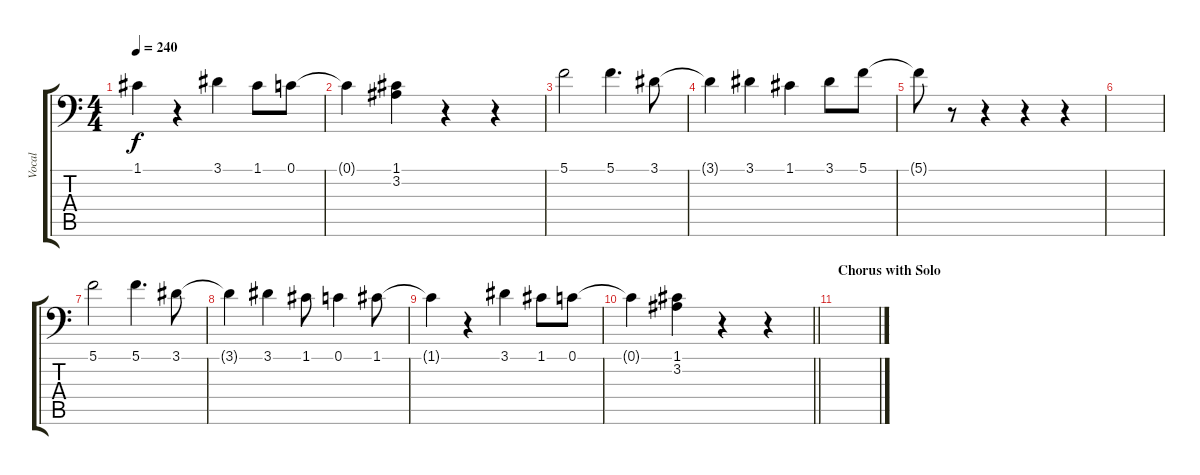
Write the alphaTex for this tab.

\track ("Vocal" "Vocal") {instrument violin}
\staff {score tabs}
\tuning (C4 G3 Eb3 Bb2 F2 Bb1) {hide}
\ts (4 4)
\tempo 240
\clef f4
\ks c
1.1{t}.4{dy f} r.4 3.1.4 1.1.8 0.1.8 |
0.1{t}.4 (1.1 3.2).4 r.4 r.4 |
5.1.2 5.1.4{d} 3.1.8 |
3.1{t}.4 3.1.4 1.1.4 3.1.8 5.1.8 |
5.1{t}.8 r.8 r.4 r.4 r.4 |
|
5.1.2 5.1.4{d} 3.1.8 |
3.1{t}.4 3.1.4 1.1.8 0.1.4 1.1.8 |
1.1{t}.4 r.4 3.1.4 1.1.8 0.1.8 |
\barLineRight lightlight
0.1{t}.4 (1.1 3.2).4 r.4 r.4 |
\section ("" "Chorus with Solo")
